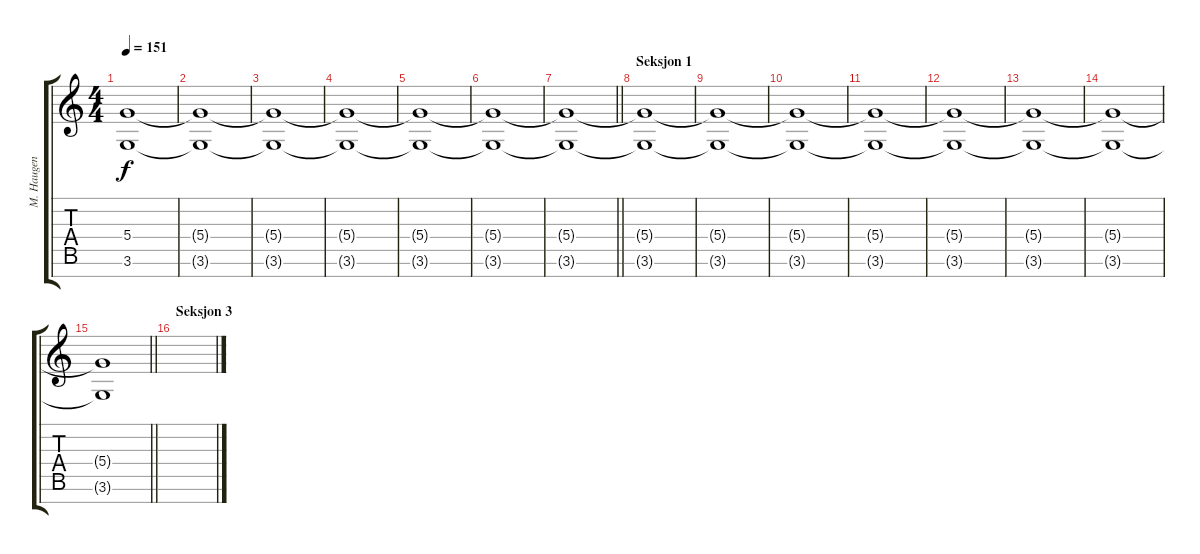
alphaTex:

\track ("M. Haugen" "M. Haugen") {instrument distortionguitar}
\staff {score tabs}
\tuning (E4 B3 G3 D3 A2 E2 B1) {hide}
\ts (4 4)
\tempo 151
\clef g2
\ks c
(5.4{t} 3.6{t}).1{dy f} |
(5.4{t} 3.6{t}).1 |
(5.4{t} 3.6{t}).1 |
(5.4{t} 3.6{t}).1 |
(5.4{t} 3.6{t}).1 |
(5.4{t} 3.6{t}).1 |
\barLineRight lightlight
(5.4{t} 3.6{t}).1 |
\section ("" "Seksjon 1")
(5.4{t} 3.6{t}).1 |
(5.4{t} 3.6{t}).1 |
(5.4{t} 3.6{t}).1 |
(5.4{t} 3.6{t}).1 |
(5.4{t} 3.6{t}).1 |
(5.4{t} 3.6{t}).1 |
(5.4{t} 3.6{t}).1 |
\barLineRight lightlight
(5.4{t} 3.6{t}).1 |
\section ("" "Seksjon 3")
